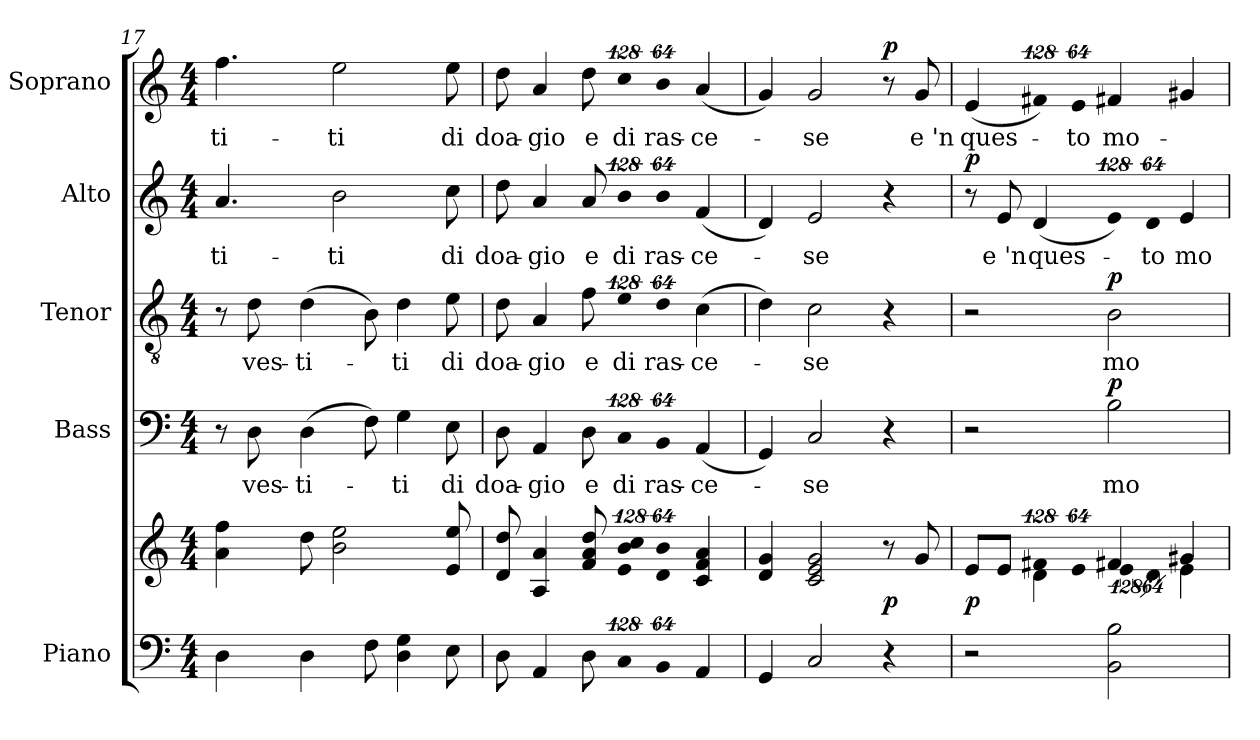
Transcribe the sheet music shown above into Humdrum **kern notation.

**kern	**kern	**dynam	**kern	**text	**dynam	**kern	**text	**dynam	**kern	**text	**dynam	**kern	**text	**dynam
*part5	*part5	*part5	*part4	*part4	*part4	*part3	*part3	*part3	*part2	*part2	*part2	*part1	*part1	*part1
*staff6	*staff5	*staff5/6	*staff4	*staff4	*staff4	*staff3	*staff3	*staff3	*staff2	*staff2	*staff2	*staff1	*staff1	*staff1
*I"Piano	*	*	*I"Bass	*	*	*I"Tenor	*	*	*I"Alto	*	*	*I"Soprano	*	*
*I'Pno.	*	*	*I'B.	*	*	*I'T.	*	*	*I'A.	*	*	*I'S.	*	*
*clefF4	*clefG2	*	*clefF4	*	*	*clefGv2	*	*	*clefG2	*	*	*clefG2	*	*
*	*	*	*	*	*	*ITrd7c12	*	*	*	*	*	*	*	*
*k[]	*k[]	*	*k[]	*	*	*k[]	*	*	*k[]	*	*	*k[]	*	*
*C:	*C:	*	*C:	*	*	*C:	*	*	*C:	*	*	*C:	*	*
*M4/4	*M4/4	*	*M4/4	*	*	*M4/4	*	*	*M4/4	*	*	*M4/4	*	*
=17	=17	=17	=17	=17	=17	=17	=17	=17	=17	=17	=17	=17	=17	=17
!	!	!	!	!	!	!	!	!	!	!LO:LY:b:color=#000000	!	!	!	!
!	!	!	!	!	!	!	!	!	!	!	!	!	!LO:LY:b:color=#000000	!
4Di\	4ai\ 4ffi	.	8r	.	.	8r	.	.	4.ai/	-ti-	.	4.ffi\	-ti-	.
!	!	!	!	!LO:LY:b:color=#000000	!	!	!	!	!	!	!	!	!	!
!	!	!	!	!	!	!	!LO:LY:b:color=#000000	!	!	!	!	!	!	!
.	.	.	8Di\	ves-	.	8Di\	ves-	.	.	.	.	.	.	.
!	!	!	!	!LO:LY:b:color=#000000	!	!	!	!	!	!	!	!	!	!
!	!	!	!	!	!	!	!LO:LY:b:color=#000000	!	!	!	!	!	!	!
4Di\	8ddi\	.	(4Di\	-ti-	.	(4Di\	-ti-	.	.	.	.	.	.	.
!	!	!	!	!	!	!	!	!	!	!LO:LY:b:color=#000000	!	!	!	!
!	!	!	!	!	!	!	!	!	!	!	!	!	!LO:LY:b:color=#000000	!
.	2bi\ 2eei	.	.	.	.	.	.	.	2bi\	-ti	.	2eei\	-ti	.
8Fi\	.	.	8Fi\)	.	.	8BBi\)	.	.	.	.	.	.	.	.
!	!	!	!	!LO:LY:b:color=#000000	!	!	!	!	!	!	!	!	!	!
!	!	!	!	!	!	!	!LO:LY:b:color=#000000	!	!	!	!	!	!	!
4Di\ 4Gi	.	.	4Gi\	-ti	.	4Di\	-ti	.	.	.	.	.	.	.
!	!	!	!	!LO:LY:b:color=#000000	!	!	!	!	!	!	!	!	!	!
!	!	!	!	!	!	!	!LO:LY:b:color=#000000	!	!	!	!	!	!	!
!	!	!	!	!	!	!	!	!	!	!LO:LY:b:color=#000000	!	!	!	!
!	!	!	!	!	!	!	!	!	!	!	!	!	!LO:LY:b:color=#000000	!
8Ei\	8ei/ 8eei	.	8Ei\	di	.	8Ei\	di	.	8cci\	di	.	8eei\	di	.
=18	=18	=18	=18	=18	=18	=18	=18	=18	=18	=18	=18	=18	=18	=18
!	!	!	!	!LO:LY:b:color=#000000	!	!	!	!	!	!	!	!	!	!
!	!	!	!	!	!	!	!LO:LY:b:color=#000000	!	!	!	!	!	!	!
!	!	!	!	!	!	!	!	!	!	!LO:LY:b:color=#000000	!	!	!	!
!	!	!	!	!	!	!	!	!	!	!	!	!	!LO:LY:b:color=#000000	!
8Di\	8di/ 8ddi	.	8Di\	doa-	.	8Di\	doa-	.	8ddi\	doa-	.	8ddi\	doa-	.
!	!	!	!	!LO:LY:b:color=#000000	!	!	!	!	!	!	!	!	!	!
!	!	!	!	!	!	!	!LO:LY:b:color=#000000	!	!	!	!	!	!	!
!	!	!	!	!	!	!	!	!	!	!LO:LY:b:color=#000000	!	!	!	!
!	!	!	!	!	!	!	!	!	!	!	!	!	!LO:LY:b:color=#000000	!
4AAi/	4Ai/ 4ai	.	4AAi/	-gio	.	4AAi/	-gio	.	4ai/	-gio	.	4ai/	-gio	.
!	!	!	!	!LO:LY:b:color=#000000	!	!	!	!	!	!	!	!	!	!
!	!	!	!	!	!	!	!LO:LY:b:color=#000000	!	!	!	!	!	!	!
!	!	!	!	!	!	!	!	!	!	!LO:LY:b:color=#000000	!	!	!	!
!	!	!	!	!	!	!	!	!	!	!	!	!	!LO:LY:b:color=#000000	!
8Di\	8fi/ 8ai 8ddi	.	8Di\	e	.	8Fi\	e	.	8ai/	e	.	8ddi\	e	.
!LO:N:vis=4	!LO:N:vis=4	!	!LO:N:vis=4	!	!	!	!	!	!	!	!	!	!	!
!	!	!	!	!LO:LY:b:color=#000000	!	!LO:N:vis=4	!	!	!	!	!	!	!	!
!	!	!	!	!	!	!	!LO:LY:b:color=#000000	!	!LO:N:vis=4	!	!	!	!	!
!	!	!	!	!	!	!	!	!	!	!LO:LY:b:color=#000000	!	!LO:N:vis=4	!	!
!	!	!	!	!	!	!	!	!	!	!	!	!	!LO:LY:b:color=#000000	!
512%85Ci/	512%85ei/ 512%85bi 512%85cci	.	512%85Ci/	di	.	512%85Ei\	di	.	512%85bi\	di	.	512%85cci\	di	.
!LO:N:vis=8	!LO:N:vis=8	!	!LO:N:vis=8	!	!	!	!	!	!	!	!	!	!	!
!	!	!	!	!LO:LY:b:color=#000000	!	!LO:N:vis=8	!	!	!	!	!	!	!	!
!	!	!	!	!	!	!	!LO:LY:b:color=#000000	!	!LO:N:vis=8	!	!	!	!	!
!	!	!	!	!	!	!	!	!	!	!LO:LY:b:color=#000000	!	!LO:N:vis=8	!	!
!	!	!	!	!	!	!	!	!	!	!	!	!	!LO:LY:b:color=#000000	!
512%43BBi/	512%43di/ 512%43bi	.	512%43BBi/	ras-	.	512%43Di\	ras-	.	512%43bi\	ras-	.	512%43bi\	ras-	.
!	!	!	!	!LO:LY:b:color=#000000	!	!	!	!	!	!	!	!	!	!
!	!	!	!	!	!	!	!LO:LY:b:color=#000000	!	!	!	!	!	!	!
!	!	!	!	!	!	!	!	!	!	!LO:LY:b:color=#000000	!	!	!	!
!	!	!	!	!	!	!	!	!	!	!	!	!	!LO:LY:b:color=#000000	!
4AAi/	4ci/ 4fi 4ai	.	(4AAi/	-ce-	.	(4Ci\	-ce-	.	(4fi/	-ce-	.	(4ai/	-ce-	.
=19	=19	=19	=19	=19	=19	=19	=19	=19	=19	=19	=19	=19	=19	=19
4GGi/	4di/ 4gi	.	4GGi/)	.	.	4Di\)	.	.	4di/)	.	.	4gi/)	.	.
!	!	!	!	!LO:LY:b:color=#000000	!	!	!	!	!	!	!	!	!	!
!	!	!	!	!	!	!	!LO:LY:b:color=#000000	!	!	!	!	!	!	!
!	!	!	!	!	!	!	!	!	!	!LO:LY:b:color=#000000	!	!	!	!
!	!	!	!	!	!	!	!	!	!	!	!	!	!LO:LY:b:color=#000000	!
2Ci/	2ci/ 2ei 2gi	.	2Ci/	-se	.	2Ci\	-se	.	2ei/	-se	.	2gi/	-se	.
4r	8r	p	4r	.	.	4r	.	.	4r	.	.	8r	.	p
!	!	!	!	!	!	!	!	!	!	!	!	!	!LO:LY:b:color=#000000	!
.	8gi/	.	.	.	.	.	.	.	.	.	.	8gi/	e 'n	.
!!LO:LB:g=z
=20	=20	=20	=20	=20	=20	=20	=20	=20	=20	=20	=20	=20	=20	=20
*	*^	*	*	*	*	*	*	*	*	*	*	*	*	*
*	*v	*v	*	*	*	*	*	*	*	*	*	*	*	*	*
*	*	*	*	*	*	*	*	*	*	*	*	*MM60	*	*
*	*^	*	*	*	*	*	*	*	*	*	*	*	*	*
!	!	!	!	!	!	!	!	!	!	!	!	!	!	!LO:LY:b:color=#000000	!
2r	8ei/L	8ryy	p	2r	.	.	2r	.	.	8r	.	p	(4ei/	ques-	.
!	!	!	!	!	!	!	!	!	!	!	!LO:LY:b:color=#000000	!	!	!	!
.	8ei/J	8ryy	.	.	.	.	.	.	.	8ei/	e 'n	.	.	.	.
!	!LO:N:vis=4	!	!	!	!	!	!	!	!	!	!	!	!	!	!
!	!	!	!	!	!	!	!	!	!	!	!LO:LY:b:color=#000000	!	!LO:N:vis=4	!	!
.	512%85f#Xi/	4di\	.	.	.	.	.	.	.	(4di/	ques-	.	512%85f#Xi/)	.	.
!	!LO:N:vis=8	!	!	!	!	!	!	!	!	!	!	!	!LO:N:vis=8	!	!
!	!	!	!	!	!	!	!	!	!	!	!	!	!	!LO:LY:b:color=#000000	!
.	512%43ei/	.	.	.	.	.	.	.	.	.	.	.	512%43ei/	-to	.
!	!	!LO:N:vis=4	!	!	!	!	!	!	!	!	!	!	!	!	!
!	!	!	!	!	!LO:LY:b:color=#000000	!	!	!	!	!	!	!	!	!	!
!	!	!	!	!	!	!	!	!LO:LY:b:color=#000000	!	!LO:N:vis=4	!	!	!	!	!
!	!	!	!	!	!	!	!	!	!	!	!	!	!	!LO:LY:b:color=#000000	!
2BBi\ 2Bi	4f#Xi/	512%85ei\	.	2Bi\	mo-	p	2BBi\	mo-	p	512%85ei/)	.	.	4f#Xi/	mo-	.
!	!	!LO:N:vis=8	!	!	!	!	!	!	!	!LO:N:vis=8	!	!	!	!	!
!	!	!	!	!	!	!	!	!	!	!	!LO:LY:b:color=#000000	!	!	!	!
.	.	512%43di\	.	.	.	.	.	.	.	512%43di/	-to	.	.	.	.
!	!	!	!	!	!	!	!	!	!	!	!LO:LY:b:color=#000000	!	!	!	!
.	4g#Xi/	4ei\	.	.	.	.	.	.	.	4ei/	mo-	.	4g#Xi/	.	.
*	*v	*v	*	*	*	*	*	*	*	*	*	*	*	*	*
=	=	=	=	=	=	=	=	=	=	=	=	=	=	=
*-	*-	*-	*-	*-	*-	*-	*-	*-	*-	*-	*-	*-	*-	*-
